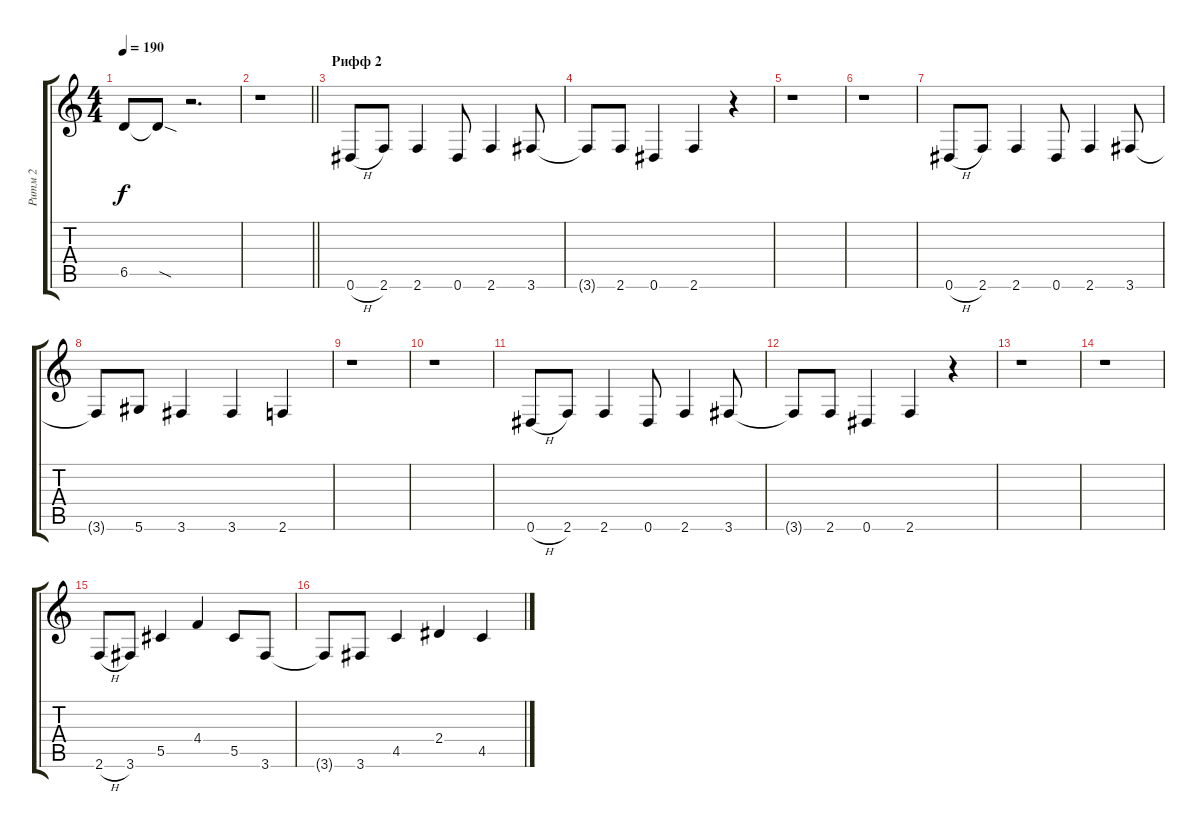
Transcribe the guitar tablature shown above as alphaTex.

\track ("Ритм 2" "Ритм 2") {instrument distortionguitar}
\staff {score tabs}
\tuning (Eb4 Bb3 Gb3 Db3 Ab2 Eb2) {hide}
\ts (4 4)
\tempo 190
\clef g2
\ks c
6.5.8{dy f} 6.5{sod t}.8 r.2{d} |
\barLineRight lightlight
r.1 |
\section ("" "Рифф 2")
0.6{h}.8 2.6.8 2.6.4 0.6.8 2.6.4 3.6.8 |
3.6{t}.8 2.6.8 0.6.4 2.6.4 r.4 |
r.1 |
r.1 |
0.6{h}.8 2.6.8 2.6.4 0.6.8 2.6.4 3.6.8 |
3.6{t}.8 5.6.8 3.6.4 3.6.4 2.6.4 |
r.1 |
r.1 |
0.6{h}.8 2.6.8 2.6.4 0.6.8 2.6.4 3.6.8 |
3.6{t}.8 2.6.8 0.6.4 2.6.4 r.4 |
r.1 |
r.1 |
2.6{h}.8 3.6.8 5.5.4 4.4.4 5.5.8 3.6.8 |
3.6{t}.8 3.6.8 4.5.4 2.4.4 4.5.4
